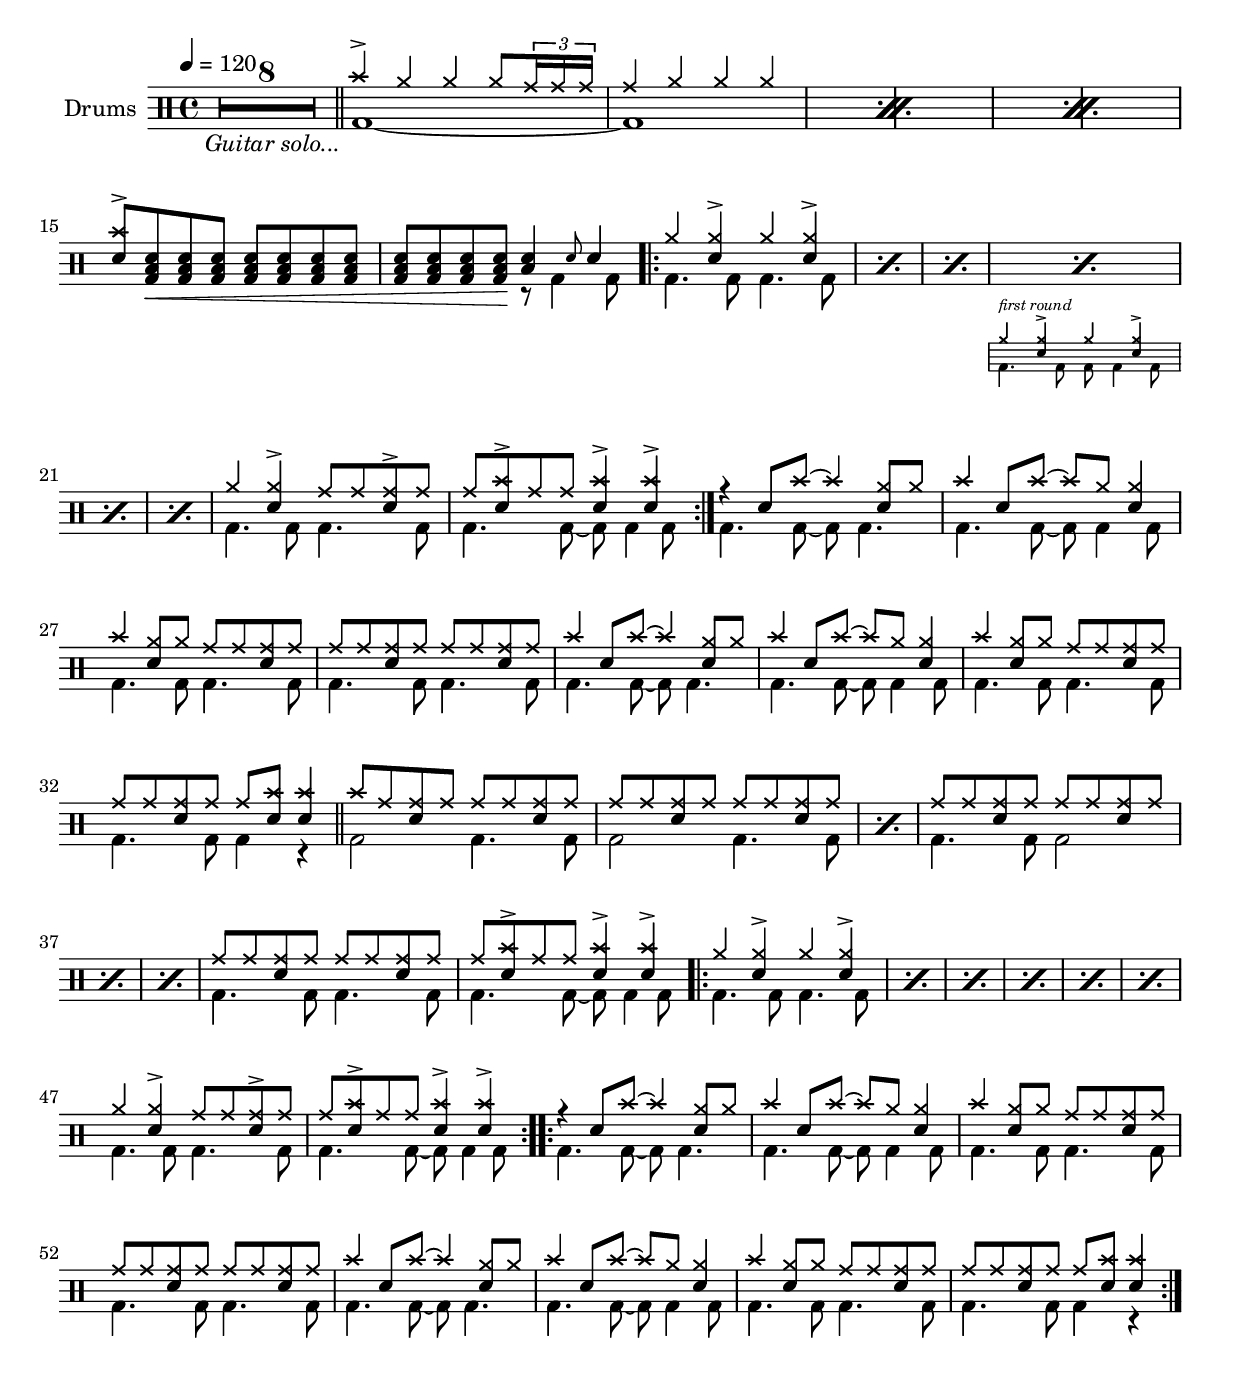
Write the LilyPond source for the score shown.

#(define mydrums '(
  (hihat cross #f 5)
  (ridecymbal cross #f 4)
  (crashcymbal cross #f 6)
  (bassdrum default #f -3)
  (snare default #f 1)
  (highfloortom default #f -1)))

\version "2.22.0"
intro-guitar =  {
  \compressMMRests {
    <>_\markup { \italic "Guitar solo..." }
    \override MultiMeasureRest.expand-limit = #1 R1*8  }
    \bar "||"
  }

intro-drums = \drummode {
  \repeat percent 3 <<
    {
      cymc4^> hh4 4 8 \tuplet 3/2 { cymr16 16 16 }
      cymr4 hh4 4 4
    } \\ {
      bd1~
      1
    }
  >>
  {
    \stemUp {
      <cymc sn>8^> <sn tomfh bd>\< \repeat unfold 6 <sn tomfh bd>
      \repeat unfold 3 <sn tomfh bd> <sn tomfh bd>\! } <<
        {
          <sn tomfh>4 \grace sn8 sn4
        } \\
        {
          r8 bd4 bd8
        }
      >>
  }
}

intro = {
  \intro-guitar
  \intro-drums
}

A-h = \drummode { hh4 <hh sn>^> hh <hh sn>^> }
A-f = \drummode { bd4. 8 4. 8 }
A-p = << \A-h \\ \A-f >>
APreFill = \drummode << { hh4 <hh sn>^> cymr8 8 <cymr sn>8^> cymr } \\ \A-f >>
AFill = \drummode <<
  {
    cymr8 <cymc sn>8^> cymr8 8 <sn cymc>4^> 4^>
  } \\ {
    bd4. 8~ 8 4 8
  }
>>

A-fill = {
  \APreFill
  \AFill
}
A = \drummode {
  \repeat percent 6 \A-p 
  \A-fill
}
B = \drummode {
  << { r4 sn8 cymc8~ 4 <hh sn>8 hh8 } \\ { bd4. 8~ 8 4. } >>
  << { cymc4 sn8 cymc8~ 8 hh8 <hh sn>4 } \\ { bd4. 8~ 8 4 8 } >>
  << { cymc4 <hh sn>8 hh cymr8 8 <cymr sn> cymr } \\ \A-f >>
  << \repeat unfold 2 { cymr8 8 <cymr sn> cymr } \\ \A-f >>
  << { cymc4 sn8 cymc8~ 4 <hh sn>8 hh8 } \\ { bd4. 8~ 8 4. } >>
  << { cymc4 sn8 cymc8~ 8 hh8 <hh sn>4 } \\ { bd4. 8~ 8 4 8 } >>
  << { cymc4 <hh sn>8 hh cymr8 8 <cymr sn> cymr } \\ \A-f >>
  << { cymr8 8 <cymr sn> cymr 8 8 <cymc sn>8 4} \\ { bd4. 8 4 r } >>
}
InstruOneHandsHalfBar = \drummode { cymr8 8 <cymr sn> cymr }
InstruOneHands = \drummode { \repeat unfold 2 \InstruOneHandsHalfBar }
InstruOneFeet = \drummode { bd2 4. 8 }
InstruOnePattern = << \InstruOneHands \\ \InstruOneFeet >>
InstruOne = \drummode {
  << { cymc8 cymr8 <cymr sn> cymr \InstruOneHandsHalfBar } \\ \InstruOneFeet >>
  \repeat percent 2 \InstruOnePattern
  \repeat percent 3 << \InstruOneHands \\ { bd4. 8 2 } >>
  << \InstruOneHands \\ \A-f >>
  \AFill
}

drumsMusic = \drummode <<
  {
    \intro
    <<
      \repeat volta 2 \A
      \context Staff = "ossia" {
        s1*3 \startStaff
        <>^\markup \italic { first round }
        << \A-h \\ { bd4. 8 8 4 8 } >>
        \stopStaff
      }
    >>
    \B \bar "||"
    \InstruOne
    \repeat volta 2 \A
    \repeat volta 2 \B
  }
  \new DrumStaff = "ossia" \with {
    \remove "Time_signature_engraver"
    \hide Clef
    \magnifyStaff #2/3
    \RemoveAllEmptyStaves
  } { \stopStaff s1*56 }
>>

\paper {
  system-system-spacing.basic-distance = #15
}
\book {
  \score {
    \header {
      title = "Sweet Child O'Mine"
      composer = "Guns N' Roses"
    }
    \new DrumStaff \with { instrumentName = "Drums" } {
      \time 4/4
      \tempo 4 = 120
      \drumsMusic
    }
    \layout {
      \context {
        \DrumStaff
        drumStyleTable = #(alist->hash-table mydrums)
      }
      \override Score.SpacingSpanner.shortest-duration-space = #3
    }
  }
}
